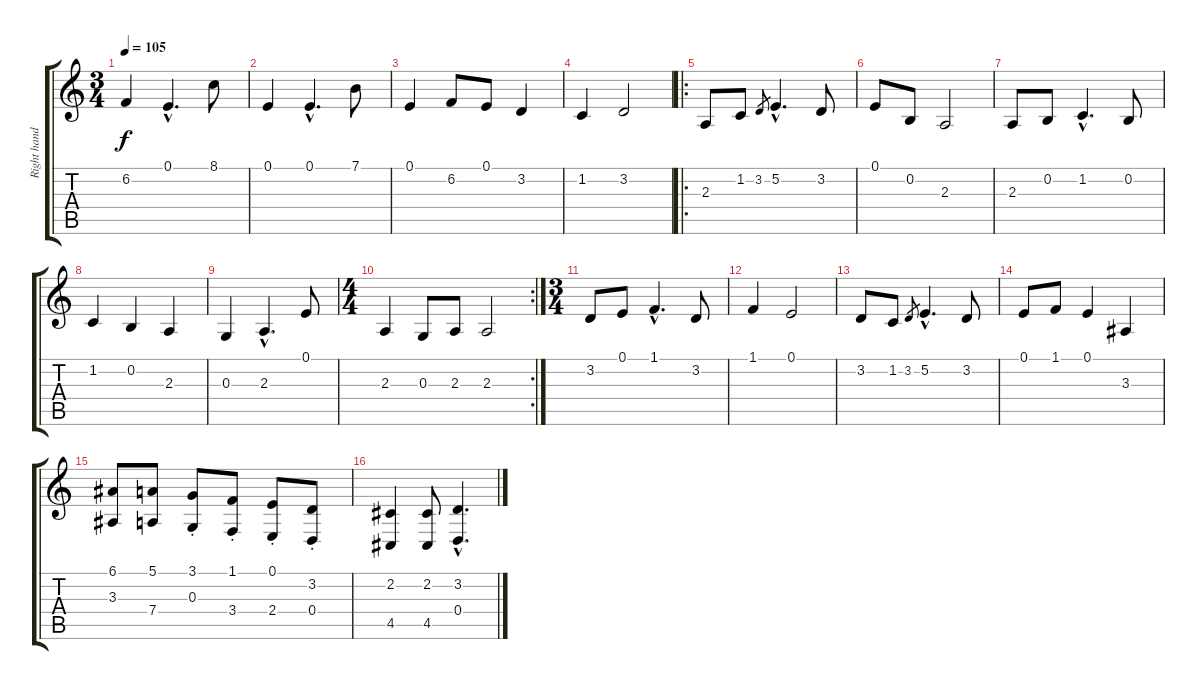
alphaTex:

\track ("Right hand" "Right hand") {instrument brightacousticpiano}
\staff {score tabs}
\tuning (E4 B3 G3 D3 A2 E2) {hide}
\ts (3 4)
\tempo 105
\clef g2
\ks c
6.2.4{dy f} 0.1{hac}.4{d} 8.1.8 |
0.1.4 0.1{hac}.4{d} 7.1.8 |
0.1.4 6.2.8 0.1.8 3.2.4 |
1.2.4 3.2.2 |
\ro
2.3.8 1.2.8 3.2.8{gr} 5.2{hac}.4{d} 3.2.8 |
0.1.8 0.2.8 2.3.2 |
2.3.8 0.2.8 1.2{hac}.4{d} 0.2.8 |
1.2.4 0.2.4 2.3.4 |
0.3.4 2.3{hac}.4{d} 0.1.8 |
\rc 2
\ts (4 4)
2.3.4 0.3.8 2.3.8 2.3.2 |
\ts (3 4)
3.2.8 0.1.8 1.1{hac}.4{d} 3.2.8 |
1.1.4 0.1.2 |
3.2.8 1.2.8 3.2.8{gr} 5.2{hac}.4{d} 3.2.8 |
0.1.8 1.1.8 0.1.4 3.3.4 |
(6.1 3.3).8 (5.1 7.4).8 (3.1{st} 0.3{st}).8 (1.1{st} 3.4{st}).8 (0.1{st} 2.4{st}).8 (3.2{st} 0.4{st}).8 |
(2.2 4.5).4 (2.2 4.5).8 (3.2{hac} 0.4{hac}).4{d}
